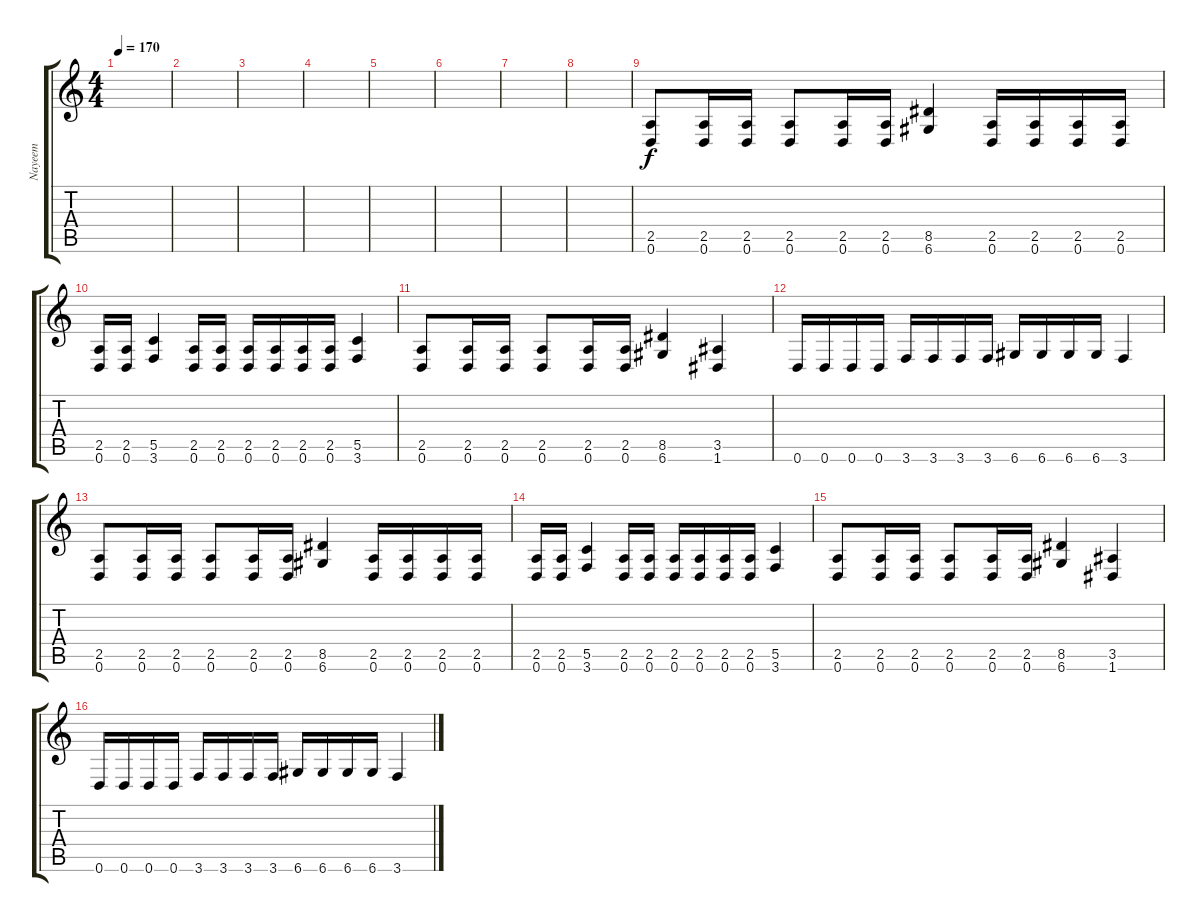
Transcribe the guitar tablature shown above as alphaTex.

\track ("Nayeem" "Nayeem") {instrument overdrivenguitar}
\staff {score tabs}
\tuning (D4 A3 F3 C3 G2 D2) {hide}
\ts (4 4)
\tempo 170
\clef g2
\ks c
|
|
|
|
|
|
|
|
(2.5 0.6).8 (2.5 0.6).16 (2.5 0.6).16 (2.5 0.6).8 (2.5 0.6).16 (2.5 0.6).16 (8.5 6.6).4 (2.5 0.6).16 (2.5 0.6).16 (2.5 0.6).16 (2.5 0.6).16 |
(2.5 0.6).16 (2.5 0.6).16 (5.5 3.6).4 (2.5 0.6).16 (2.5 0.6).16 (2.5 0.6).16 (2.5 0.6).16 (2.5 0.6).16 (2.5 0.6).16 (5.5 3.6).4 |
(2.5 0.6).8 (2.5 0.6).16 (2.5 0.6).16 (2.5 0.6).8 (2.5 0.6).16 (2.5 0.6).16 (8.5 6.6).4 (3.5 1.6).4 |
0.6.16 0.6.16 0.6.16 0.6.16 3.6.16 3.6.16 3.6.16 3.6.16 6.6.16 6.6.16 6.6.16 6.6.16 3.6.4 |
(2.5 0.6).8 (2.5 0.6).16 (2.5 0.6).16 (2.5 0.6).8 (2.5 0.6).16 (2.5 0.6).16 (8.5 6.6).4 (2.5 0.6).16 (2.5 0.6).16 (2.5 0.6).16 (2.5 0.6).16 |
(2.5 0.6).16 (2.5 0.6).16 (5.5 3.6).4 (2.5 0.6).16 (2.5 0.6).16 (2.5 0.6).16 (2.5 0.6).16 (2.5 0.6).16 (2.5 0.6).16 (5.5 3.6).4 |
(2.5 0.6).8 (2.5 0.6).16 (2.5 0.6).16 (2.5 0.6).8 (2.5 0.6).16 (2.5 0.6).16 (8.5 6.6).4 (3.5 1.6).4 |
0.6.16 0.6.16 0.6.16 0.6.16 3.6.16 3.6.16 3.6.16 3.6.16 6.6.16 6.6.16 6.6.16 6.6.16 3.6.4
